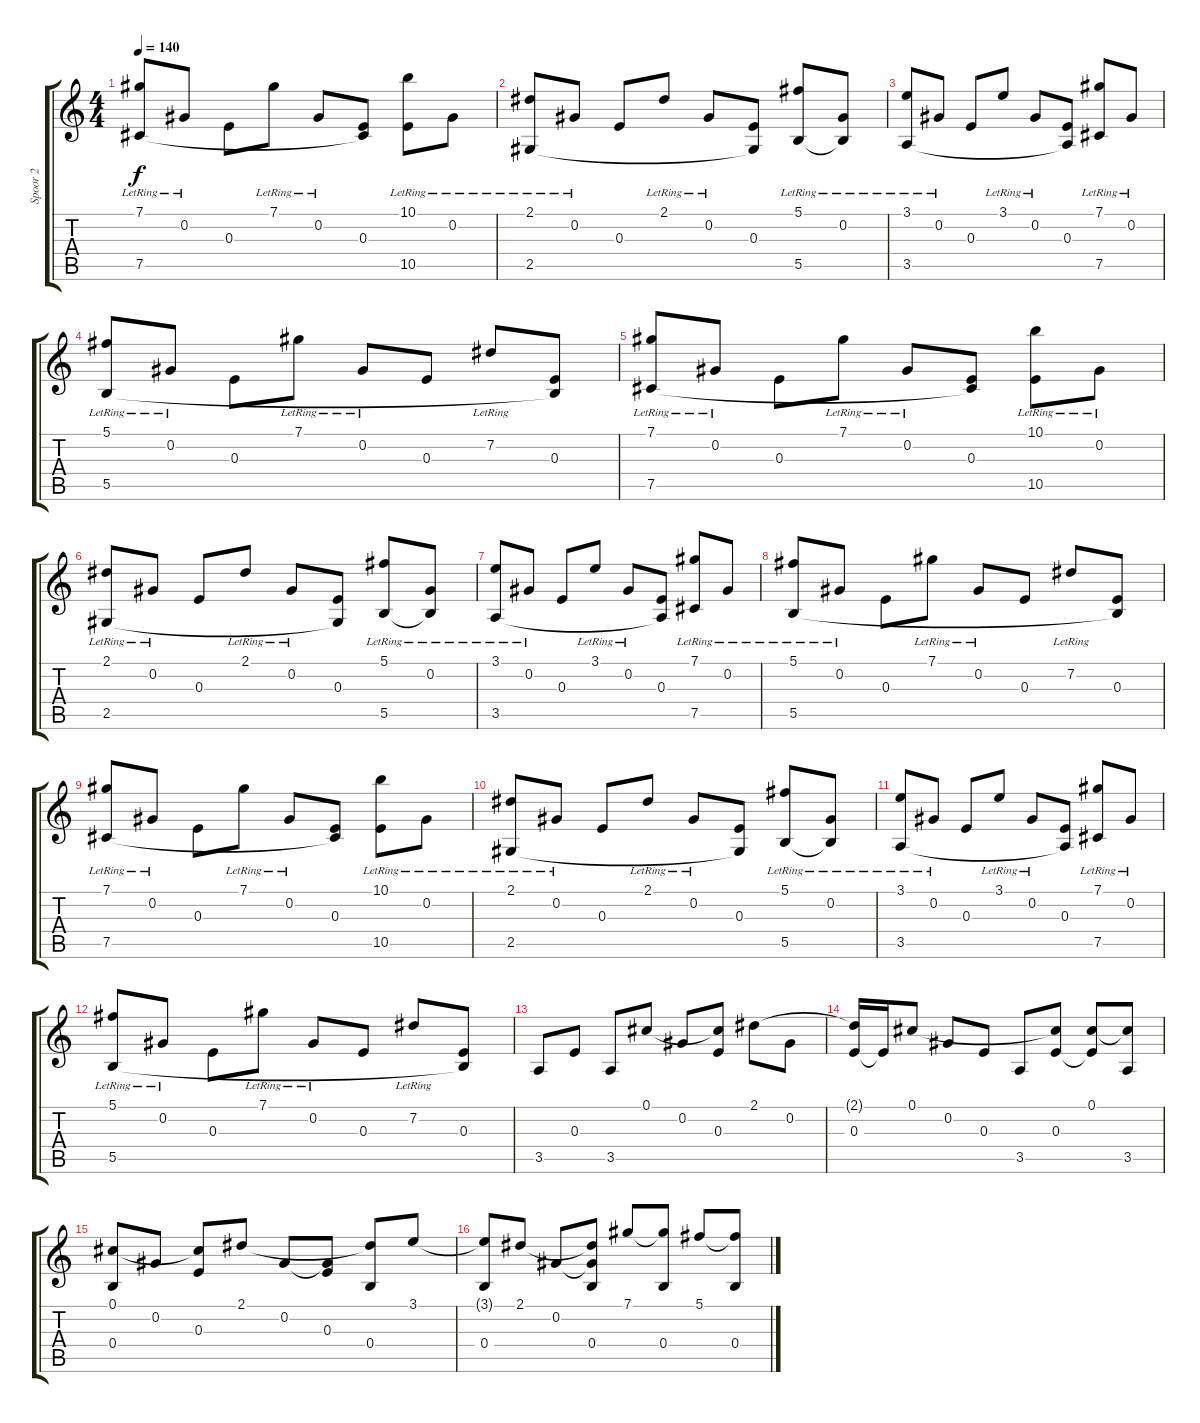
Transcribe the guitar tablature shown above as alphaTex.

\track ("Spoor 2" "Spoor 2") {instrument acousticguitarsteel}
\staff {score tabs}
\tuning (Db4 Ab3 E3 B2 Gb2 B1) {hide}
\ts (4 4)
\tempo 140
\clef g2
\ks c
(7.1{lr} 7.5{lr}).8{dy f instrument acousticguitarsteel} 0.2{lr}.8 0.3.8 7.1{lr}.8 0.2{lr}.8 (0.3 7.5{t}).8 (10.1{lr} 10.5{lr}).8 0.2{lr}.8 |
(2.1{lr} 2.5{lr}).8{instrument acousticguitarsteel} 0.2{lr}.8 0.3.8 2.1{lr}.8 0.2{lr}.8 (0.3 2.5{t}).8 (5.1 5.5{lr}).8 (0.2{lr} 5.5{t}).8 |
(3.1{lr} 3.5{lr}).8{instrument acousticguitarsteel} 0.2{lr}.8 0.3.8 3.1{lr}.8 0.2{lr}.8 (0.3 3.5{t}).8 (7.1{lr} 7.5{lr}).8 0.2{lr}.8 |
(5.1{lr} 5.5{lr}).8{instrument acousticguitarsteel} 0.2{lr}.8 0.3.8 7.1{lr}.8 0.2{lr}.8 0.3.8 7.2{lr}.8 (0.3 5.5{t}).8 |
(7.1{lr} 7.5{lr}).8{instrument acousticguitarsteel} 0.2{lr}.8 0.3.8 7.1{lr}.8 0.2{lr}.8 (0.3 7.5{t}).8 (10.1{lr} 10.5{lr}).8 0.2{lr}.8 |
(2.1{lr} 2.5{lr}).8{instrument acousticguitarsteel} 0.2{lr}.8 0.3.8 2.1{lr}.8 0.2{lr}.8 (0.3 2.5{t}).8 (5.1 5.5{lr}).8 (0.2{lr} 5.5{t}).8 |
(3.1{lr} 3.5{lr}).8{instrument acousticguitarsteel} 0.2{lr}.8 0.3.8 3.1{lr}.8 0.2{lr}.8 (0.3 3.5{t}).8 (7.1{lr} 7.5{lr}).8 0.2{lr}.8 |
(5.1{lr} 5.5{lr}).8{instrument acousticguitarsteel} 0.2{lr}.8 0.3.8 7.1{lr}.8 0.2{lr}.8 0.3.8 7.2{lr}.8 (0.3 5.5{t}).8 |
(7.1{lr} 7.5{lr}).8{instrument acousticguitarsteel} 0.2{lr}.8 0.3.8 7.1{lr}.8 0.2{lr}.8 (0.3 7.5{t}).8 (10.1{lr} 10.5{lr}).8 0.2{lr}.8 |
(2.1{lr} 2.5{lr}).8{instrument acousticguitarsteel} 0.2{lr}.8 0.3.8 2.1{lr}.8 0.2{lr}.8 (0.3 2.5{t}).8 (5.1 5.5{lr}).8 (0.2{lr} 5.5{t}).8 |
(3.1{lr} 3.5{lr}).8{instrument acousticguitarsteel} 0.2{lr}.8 0.3.8 3.1{lr}.8 0.2{lr}.8 (0.3 3.5{t}).8 (7.1{lr} 7.5{lr}).8 0.2{lr}.8 |
(5.1{lr} 5.5{lr}).8{instrument acousticguitarsteel} 0.2{lr}.8 0.3.8 7.1{lr}.8 0.2{lr}.8 0.3.8 7.2{lr}.8 (0.3 5.5{t}).8 |
3.5.8{volume 8} 0.3.8 3.5.8 0.1.8 0.2.8 (0.1{t} 0.3).8 2.1.8 0.2.8 |
(2.1{t} 0.3).16 0.3{t}.16 0.1.8 0.2.8 0.3.8 3.5.8 (0.1{t} 0.3).8 (0.1 0.3{t}).8 (0.1{t} 3.5).8 |
(0.1 0.4).8 0.2.8 (0.1{t} 0.3).8 2.1.8 0.2.8 (0.2{t} 0.3).8 (2.1{t} 0.4).8 3.1.8 |
(3.1{t} 0.4).8 2.1.8 0.2.8 (2.1{t} 0.2{t} 0.4).8 7.1.8 (7.1{t} 0.4).8 5.1.8 (5.1{t} 0.4).8
